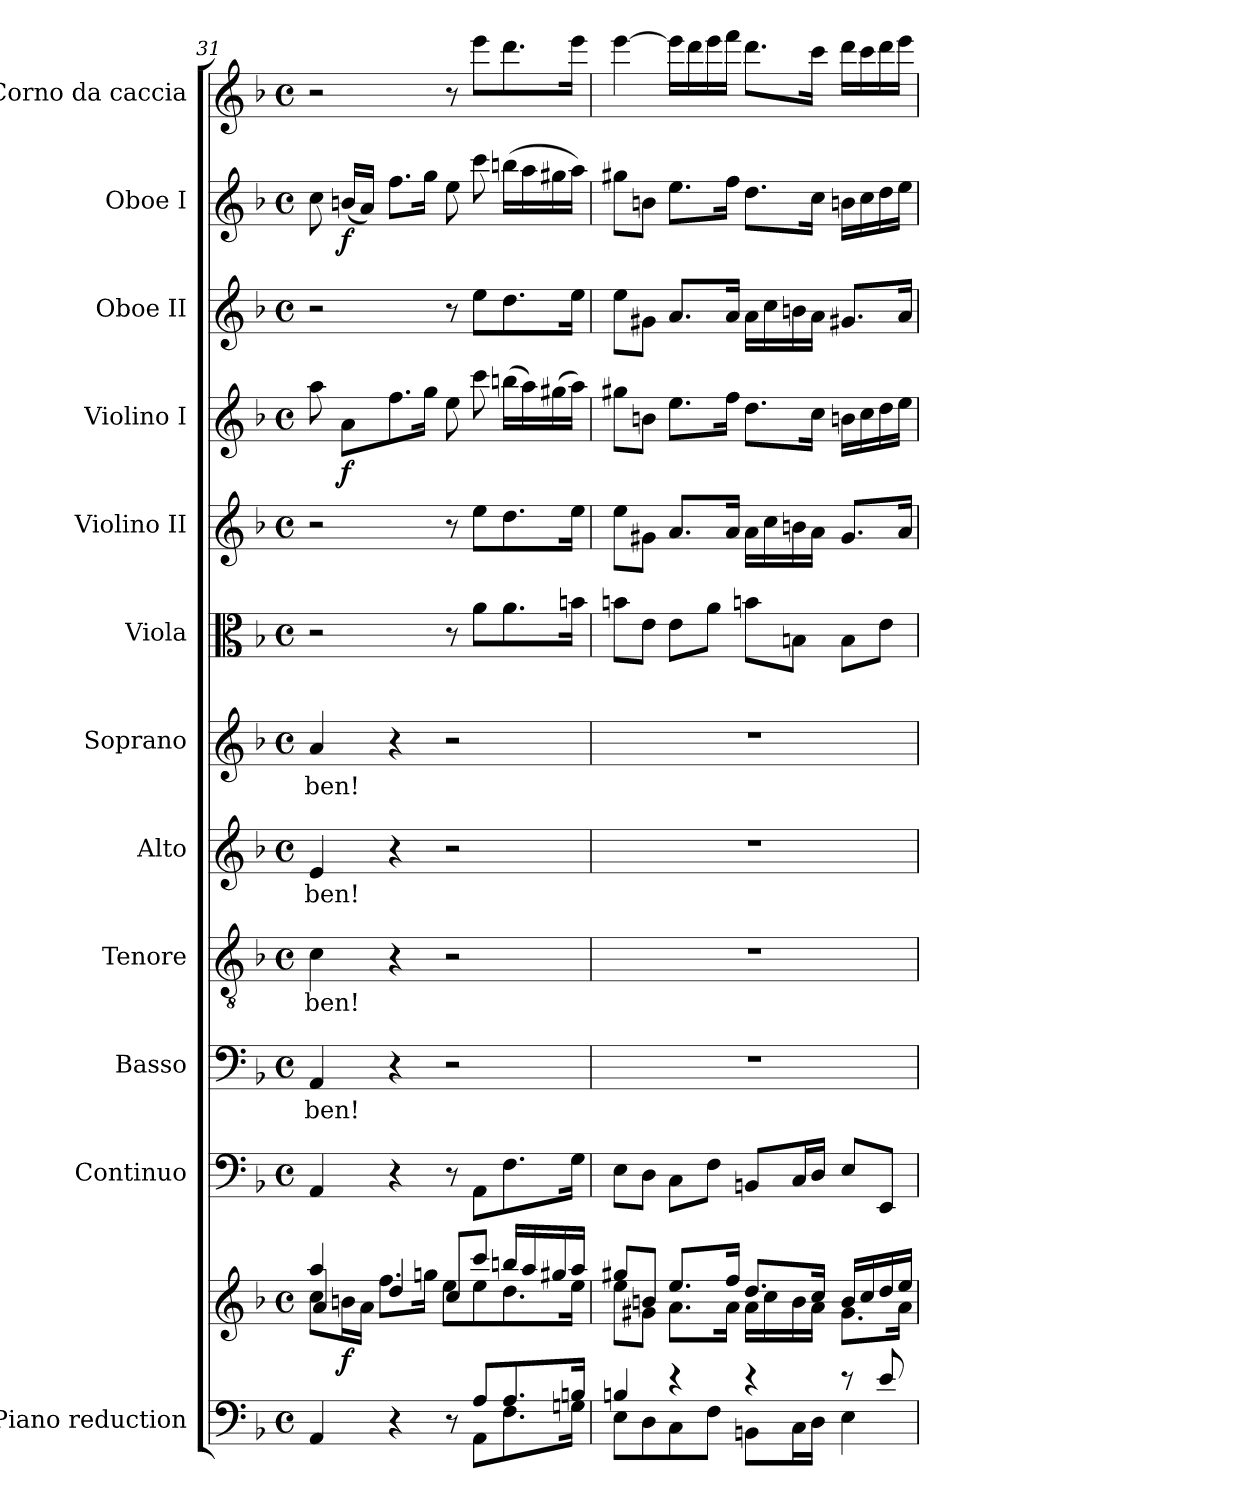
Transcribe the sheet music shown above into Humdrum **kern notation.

**kern	**kern	**dynam	**kern	**kern	**text	**kern	**text	**kern	**text	**kern	**text	**kern	**kern	**kern	**dynam	**kern	**kern	**dynam	**kern
*part12	*part12	*part12	*part11	*part10	*part10	*part9	*part9	*part8	*part8	*part7	*part7	*part6	*part5	*part4	*part4	*part3	*part2	*part2	*part1
*staff13	*staff12	*staff12/13	*staff11	*staff10	*staff10	*staff9	*staff9	*staff8	*staff8	*staff7	*staff7	*staff6	*staff5	*staff4	*staff4	*staff3	*staff2	*staff2	*staff1
*I"Piano reduction	*	*	*I"Continuo	*I"Basso	*	*I"Tenore	*	*I"Alto	*	*I"Soprano	*	*I"Viola	*I"Violino II	*I"Violino I	*	*I"Oboe II	*I"Oboe I	*	*I"Corno da caccia
*I'Pno	*	*	*	*	*	*	*	*	*	*	*	*I'Vla	*I'Vln	*I'Vln	*	*I'Ob	*I'Ob	*	*
*clefF4	*clefG2	*	*clefF4	*clefF4	*	*clefGv2	*	*clefG2	*	*clefG2	*	*clefC3	*clefG2	*clefG2	*	*clefG2	*clefG2	*	*clefG2
*	*	*	*	*	*	*	*	*	*	*	*	*	*	*	*	*	*	*	*ITrd7c12
*k[b-]	*k[b-]	*	*k[b-]	*k[b-]	*	*k[b-]	*	*k[b-]	*	*k[b-]	*	*k[b-]	*k[b-]	*k[b-]	*	*k[b-]	*k[b-]	*	*k[b-]
*M4/4	*M4/4	*	*M4/4	*M4/4	*	*M4/4	*	*M4/4	*	*M4/4	*	*M4/4	*M4/4	*M4/4	*	*M4/4	*M4/4	*	*M4/4
*met(c)	*met(c)	*	*met(c)	*met(c)	*	*met(c)	*	*met(c)	*	*met(c)	*	*met(c)	*met(c)	*met(c)	*	*met(c)	*met(c)	*	*met(c)
=31	=31	=31	=31	=31	=31	=31	=31	=31	=31	=31	=31	=31	=31	=31	=31	=31	=31	=31	=31
*^	*^	*	*	*	*	*	*	*	*	*	*	*	*	*	*	*	*	*	*
*	*	*	*^	*	*	*	*	*	*	*	*	*	*	*	*	*	*	*	*	*	*
!	!	!	!	!	!	!	!	!LO:LY:b	!	!LO:LY:b	!	!LO:LY:b	!	!LO:LY:b	!	!	!	!	!	!	!	!
4ryy	4AA/	4aa/	8cc\L	4a/	.	4AA/	4AA/	-ben!	4c\	-ben!	4e/	-ben!	4a/	-ben!	2r	2r	8aa\	.	2r	8cc\	.	2r
!	!	!	!	!	!LO:DY:b	!	!	!	!	!	!	!	!	!	!	!	!	!LO:DY:b	!	!	!LO:DY:b	!
.	.	.	16bn\L	.	f	.	.	.	.	.	.	.	.	.	.	.	8a\L	f	.	(16bn/LL	f	.
.	.	.	16a\JJ	.	.	.	.	.	.	.	.	.	.	.	.	.	.	.	.	16a/JJ)	.	.
4r	4ryy	4dd/	8.ff\L	2.ryy	.	4r	4r	.	4r	.	4r	.	4r	.	.	.	8.ff\	.	.	8.ff\L	.	.
.	.	.	16ggn\Jk	.	.	.	.	.	.	.	.	.	.	.	.	.	16gg\Jk	.	.	16gg\Jk	.	.
8r	8ryy	8cc/L	8ee\L	.	.	8r	2r	.	2r	.	2r	.	2r	.	8r	8r	8ee\	.	8r	8ee\	.	8r
8A/L	8AA\L	8ccc/J	8ee\	.	.	8AA\L	.	.	.	.	.	.	.	.	8a\L	8ee\L	8ccc\	.	8ee\L	8ccc\	.	8ee\L
8.A/	8.F\	16bbn/LL	8.dd\	.	.	8.F\	.	.	.	.	.	.	.	.	8.a\	8.dd\	(16bbn\LL	.	8.dd\	(16bbn\LL	.	8.dd\
.	.	16aa/	.	.	.	.	.	.	.	.	.	.	.	.	.	.	16aa\)	.	.	16aa\	.	.
.	.	16gg#X/	.	.	.	.	.	.	.	.	.	.	.	.	.	.	(16gg#X\	.	.	16gg#X\	.	.
16Bn/Jk	16Gn\Jk	16aa/JJ	16ee\Jk	.	.	16G\Jk	.	.	.	.	.	.	.	.	16bn\Jk	16ee\Jk	16aa\JJ)	.	16ee\Jk	16aa\JJ)	.	16ee\Jk
*	*	*	*v	*v	*	*	*	*	*	*	*	*	*	*	*	*	*	*	*	*	*	*
=32	=32	=32	=32	=32	=32	=32	=32	=32	=32	=32	=32	=32	=32	=32	=32	=32	=32	=32	=32	=32	=32
4Bn/	8E\L	8gg#X/L	8ee\L	.	8E\L	1r	.	1r	.	1r	.	1r	.	8bn\L	8ee\L	8gg#X\L	.	8ee\L	8gg#X\L	.	[4ee\
.	8D\	8bn/J	8g#X\J	.	8D\J	.	.	.	.	.	.	.	.	8e\J	8g#X\J	8bn\J	.	8g#X\J	8bn\J	.	.
4r	8C\	8.ee/L	8.a\L	.	8C\L	.	.	.	.	.	.	.	.	8e\L	8.a/L	8.ee\L	.	8.a/L	8.ee\L	.	16ee\LL]
.	.	.	.	.	.	.	.	.	.	.	.	.	.	.	.	.	.	.	.	.	16dd\
.	8F\J	.	.	.	8F\J	.	.	.	.	.	.	.	.	8a\J	.	.	.	.	.	.	16ee\
.	.	16ff/Jk	16a\Jk	.	.	.	.	.	.	.	.	.	.	.	16a/Jk	16ff\Jk	.	16a/Jk	16ff\Jk	.	16ff\JJ
4r	8BBn\L	8.dd/L	16a\LL	.	8BBn/L	.	.	.	.	.	.	.	.	8bn\L	16a\LL	8.dd\L	.	16a\LL	8.dd\L	.	8.dd\L
.	.	.	16cc\	.	.	.	.	.	.	.	.	.	.	.	16cc\	.	.	16cc\	.	.	.
.	16C\L	.	16b\	.	16C/L	.	.	.	.	.	.	.	.	8Bn\J	16bn\	.	.	16bn\	.	.	.
.	16D\JJ	16cc/Jk	16a\JJ	.	16D/JJ	.	.	.	.	.	.	.	.	.	16a\JJ	16cc\Jk	.	16a\JJ	16cc\Jk	.	16cc\Jk
8r	4E\	16b/LL	8.g#\L	.	8E/L	.	.	.	.	.	.	.	.	8B\L	8.g#/L	16bn\LL	.	8.g#X/L	16bn\LL	.	16dd\LL
.	.	16cc/	.	.	.	.	.	.	.	.	.	.	.	.	.	16cc\	.	.	16cc\	.	16cc\
8e/	.	16dd/	.	.	8EE/J	.	.	.	.	.	.	.	.	8e\J	.	16dd\	.	.	16dd\	.	16dd\
.	.	16ee/JJ	16a\Jk	.	.	.	.	.	.	.	.	.	.	.	16a/Jk	16ee\JJ	.	16a/Jk	16ee\JJ	.	16ee\JJ
*v	*v	*	*	*	*	*	*	*	*	*	*	*	*	*	*	*	*	*	*	*	*
*	*v	*v	*	*	*	*	*	*	*	*	*	*	*	*	*	*	*	*	*	*
=	=	=	=	=	=	=	=	=	=	=	=	=	=	=	=	=	=	=	=
*-	*-	*-	*-	*-	*-	*-	*-	*-	*-	*-	*-	*-	*-	*-	*-	*-	*-	*-	*-
